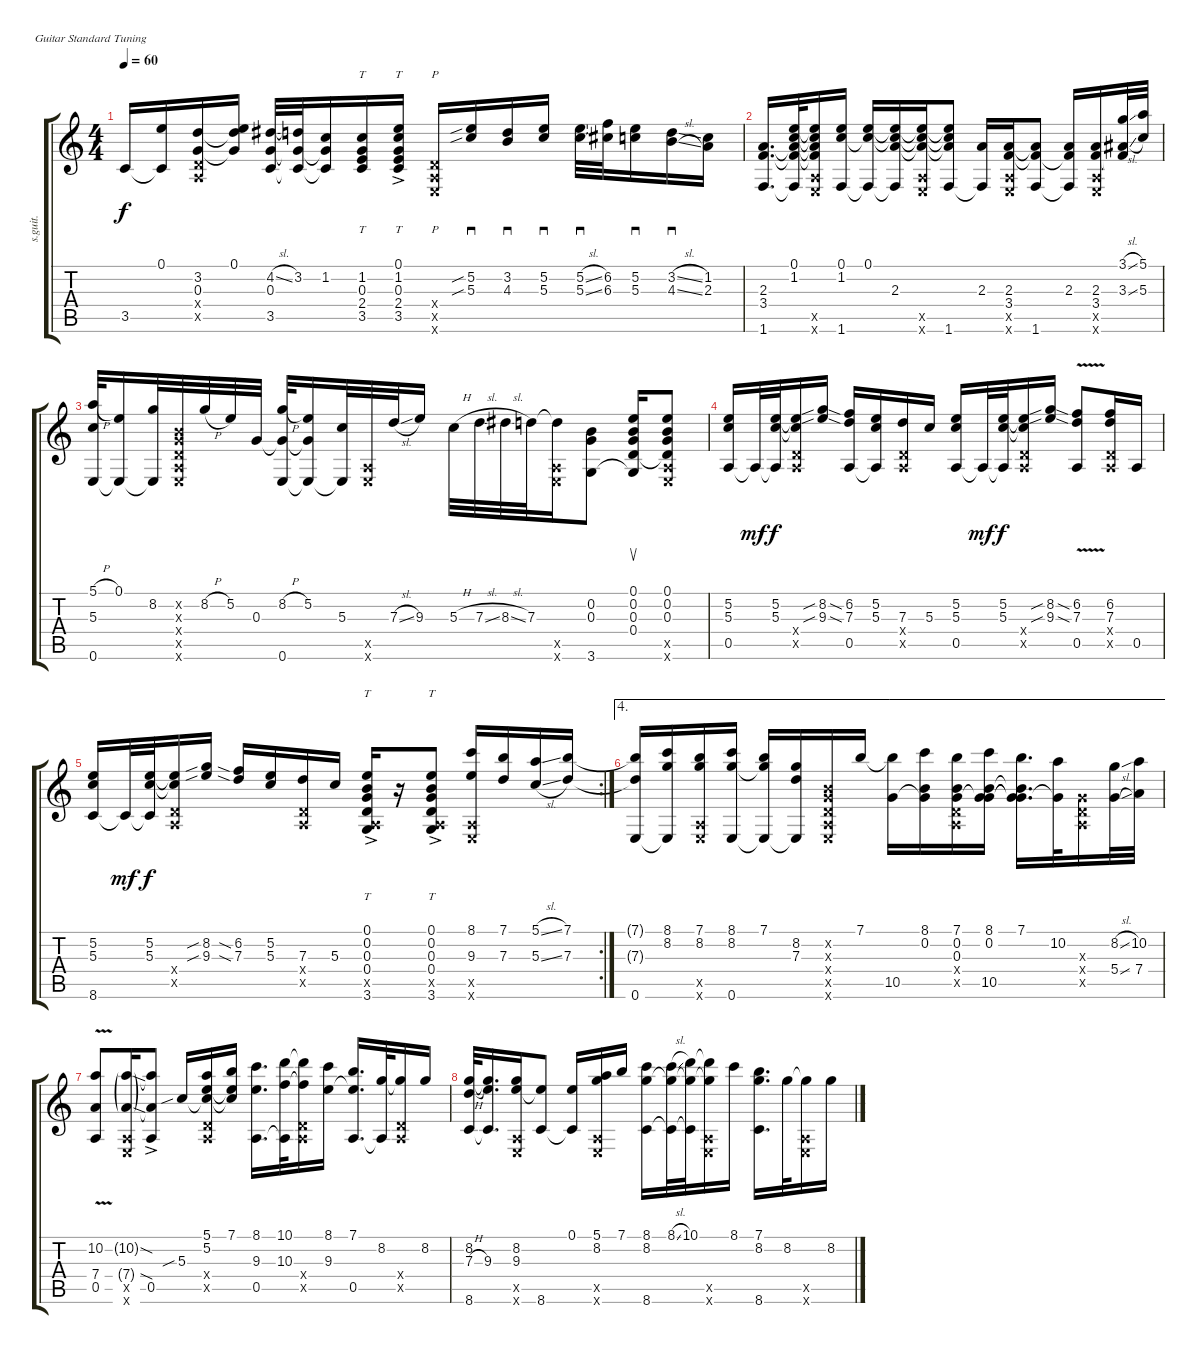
\defaultSystemsLayout 4
\bracketExtendMode groupsimilarinstruments
\otherSystemsTrackNameOrientation horizontal
\track ("Steel Guitar" "s.guit.") {defaultSystemsLayout 2 instrument acousticguitarsteel}
\staff {score tabs}
\tuning (E4 B3 G3 D3 A2 E2)
\ts (4 4)
\tempo 60
\clef g2
\ks c
3.5.16{dy f beam Up} (0.1 3.5{t}).16{beam Up} (3.2 0.3 0.4{x} 0.5{x}).16{beam Up} (0.1 3.2{t} 0.3{t}).16{beam Up} (4.2{sl acc #} 0.3 3.5).32{beam Up} (3.2 0.3{t} 3.5{t}).32{beam Up} (1.2 0.3{t} 3.5{t}).16{beam Up} (1.2 0.3 2.4 3.5).16{tt beam Up} (0.1{ac} 1.2{ac} 0.3{ac} 2.4{ac} 3.5{ac}).16{tt beam Up} (0.4{x} 0.5{x} 0.6{x}).16{p beam Up} (5.2{sib} 5.3{sib}).16{sd beam Up} (3.2 4.3).16{sd beam Up} (5.2 5.3).16{sd beam Up} (5.2{sl} 5.3{sl}).32{sd beam Down} (6.2 6.3{acc #}).32{beam Down} (5.2 5.3).16{sd beam Down} (3.2{sl} 4.3{sl}).16{sd beam Down} (1.2 2.3).16{beam Down} |
(2.3 3.4 1.6).16{d beam Up} (0.1 1.2 1.6{t} 2.3{t} 3.4{t}).32{beam Up} (0.1{t} 1.2{t} 2.3{t} 3.4{t} 0.5{x} 0.6{x}).16{beam Up} (0.1 1.2 1.6).16{beam Up} (0.1 1.2{t} 1.6{t}).16{beam Up} (2.3 1.6{t} 0.1{t} 1.2{t}).16{beam Up} (0.5{x} 0.6{x} 0.1{t} 1.2{t} 2.3{t}).16{beam Up} (0.1{t} 1.2{t} 2.3{t} 1.6).8{beam Up} (2.3 1.6{t}).16{beam Up} (2.3 3.4 0.5{x} 0.6{x}).16{beam Up} (2.3{t} 1.6 3.4{t}).8{beam Up} (2.3 3.4{t} 1.6{t}).16{beam Up} (2.3 3.4 0.5{x} 0.6{x}).16{beam Up} (3.1{sl} 3.3{sl acc #} 3.4{t}).32{beam Up} (5.1 5.3).32{beam Up} |
(5.1{h} 5.3 0.6).32{beam Up} (0.1 0.6{t}).16{beam Up} (8.2 0.6{t}).32{beam Up} (0.2{x} 0.3{x} 0.4{x} 0.5{x} 0.6{x}).32{beam Up} 8.2{h}.32{beam Up} 5.2.32{beam Up} 0.3.32{beam Up} (8.2{h} 0.6 0.3{t}).32{beam Up} (5.2 0.3{t} 0.6{t}).16{beam Up} (5.3 0.6{t}).32{beam Up} (0.5{x} 0.6{x}).32{beam Up} 7.3{sl}.32{beam Up} 9.3.16{beam Up} 5.3{h}.32{beam Down} 7.3{sl}.32{beam Down} 8.3{sl acc #}.32{beam Down} 7.3.32{beam Down} (7.3{t} 0.5{x} 0.6{x}).16{beam Down} (0.2 0.3 3.6).8{beam Down} (0.1 0.2 0.3 0.4 3.6{t}).16{su beam Up} (0.1 0.2 0.3 0.4{t} 0.5{x} 0.6{x}).8{beam Up} |
(5.2 5.3 0.5).16{beam Up} 0.5{t}.32{dy mf beam Up} (5.2 5.3 0.5{t}).32{dy f beam Up} (5.2{t} 5.3{t} 0.4{x} 0.5{x}).16{beam Up} (8.2{sib} 9.3{sib}).16{beam Up} (6.2{sia} 7.3{sia} 0.5).16{beam Up} (5.2 5.3 0.5{t}).16{beam Up} (7.3 0.4{x} 0.5{x}).16{beam Up} 5.3.16{beam Up} (5.2 5.3 0.5).16{beam Up} 0.5{t}.32{dy mf beam Up} (5.2 5.3 0.5{t}).32{dy f beam Up} (5.2{t} 5.3{t} 0.4{x} 0.5{x}).16{beam Up} (8.2{sib} 9.3{sib}).16{beam Up} (6.2{v sia} 7.3{v sia} 0.5).8{beam Up} (6.2 7.3 0.4{x} 0.5{x}).16{beam Up} 0.5.16{beam Up} |
\rc 2
\scale
1.01222 (5.2 5.3 8.6).16{beam Up} 8.6{t}.32{dy mf beam Up} (5.2 5.3 8.6{t}).32{dy f beam Up} (5.2{t} 5.3{t} 0.4{x} 0.5{x}).16{beam Up} (8.2{sib} 9.3{sib}).16{beam Up} (6.2{sia} 7.3{sia}).16{beam Up} (5.2 5.3).16{beam Up} (7.3 0.4{x} 0.5{x}).16{beam Up} 5.3.16{beam Up} (0.1{ac} 0.2{ac} 0.3{ac} 0.4{ac} 0.5{ac x} 3.6{ac}).16{tt beam Up} r.16{beam Up} (0.1{ac} 0.2{ac} 0.3{ac} 0.4{ac} 0.5{ac x} 3.6{ac}).8{tt beam Up} (8.1 9.3 0.5{x} 0.6{x}).16{beam Up} (7.1 7.3).16{beam Up} (5.1{sl} 5.3{sl}).16{beam Up} (7.1 7.3).16{beam Up} |
\ae 4
\scale
0.987782 (7.1{t} 7.3{t} 0.6).16{beam Up} (8.1 8.2 0.6{t}).16{beam Up} (7.1 8.2 0.5{x} 0.6{x}).16{beam Up} (8.1 8.2 0.6).16{beam Up} (7.1 8.2{t} 0.6{t}).16{beam Up} (8.2 7.3 0.6{t}).16{beam Up} (0.2{x} 0.3{x} 0.4{x} 0.5{x} 0.6{x}).16{beam Up} 7.1.16{beam Up} (7.1{t} 10.5).16{beam Down} (8.1 0.2 10.5{t}).16{beam Down} (7.1 0.2 0.3 0.4{x} 0.5{x}).16{beam Down} (8.1 0.2 10.5 0.3{t}).16{beam Down} (7.1 0.2{t} 0.3{t} 10.5{t}).16{d beam Down} (10.2 10.5{t}).32{beam Down} (0.3{x} 0.4{x} 0.5{x}).16{beam Down} (8.2{sl} 5.4{sl}).32{beam Down} (10.2 7.4).32{beam Down} |
(10.2 7.4 0.5{v}).8{beam Up} (10.2{sod g} 7.4{sod g} 0.5{x} 0.6{x}).16{beam Up} (10.2{t} 7.4{t} 0.5{ac}).8{beam Up} 5.3{sib}.16{beam Up} (5.1 5.2 0.4{x} 0.5{x} 5.3{t}).16{beam Up} (7.1 5.2{t} 5.3{t}).16{beam Up} (8.1 9.3 0.5).16{d beam Down} (10.1 10.3 0.5{t}).32{beam Down} (10.1{t} 10.3{t} 0.4{x} 0.5{x}).16{beam Down} (8.1 9.3).16{beam Down} (7.1 9.3{t} 0.5).16{d beam Up} (8.2 0.5{t}).32{beam Up} (8.2{t} 0.4{x} 0.5{x}).16{beam Up} 8.2.16{beam Up} |
(8.2 7.3{h} 8.6).32{beam Up} (8.2{t} 9.3 8.6{t}).16{d beam Up} (8.2 9.3 0.5{x} 0.6{x}).16{beam Up} (9.3{t} 8.6).8{beam Up} (0.1 8.6{t}).16{beam Up} (5.1 8.2 0.5{x} 0.6{x}).16{beam Up} 7.1.16{beam Up} (8.1 8.2 8.6).16{beam Down} (8.1{sl} 8.6{t} 8.2{t}).32{beam Down} (10.1 8.6{t} 8.2{t}).32{beam Down} (10.1{t} 8.2{t} 0.5{x} 0.6{x}).16{beam Down} 8.1.16{beam Down} (7.1 8.2 8.6).16{d beam Down} 8.2.32{beam Down} (8.2{t} 0.5{x} 0.6{x}).16{beam Down} 8.2.16{beam Down}
